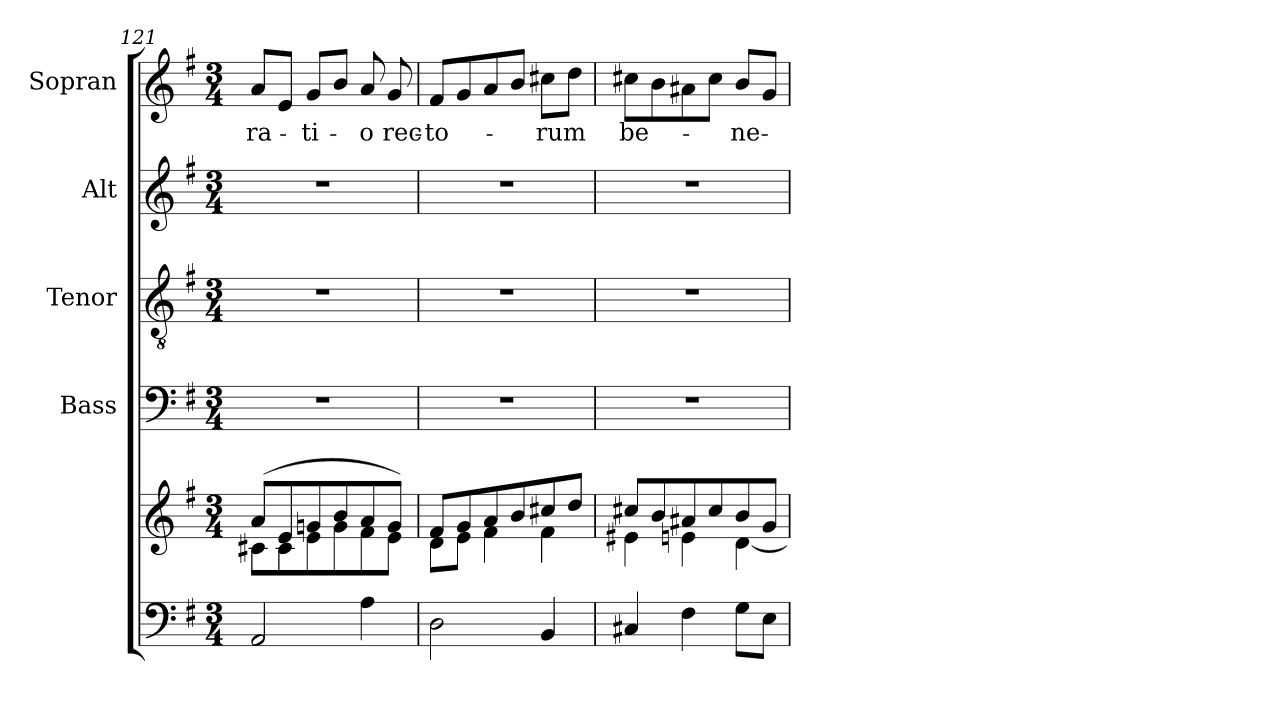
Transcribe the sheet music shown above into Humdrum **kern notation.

**kern	**kern	**kern	**kern	**kern	**kern	**text
*part5	*part5	*part4	*part3	*part2	*part1	*part1
*staff6	*staff5	*staff4	*staff3	*staff2	*staff1	*staff1
*	*	*I"Bass	*I"Tenor	*I"Alt	*I"Sopran	*
*	*	*I'B	*I'T	*I'A	*I'S	*
*clefF4	*clefG2	*clefF4	*clefGv2	*clefG2	*clefG2	*
*k[f#]	*k[f#]	*k[f#]	*k[f#]	*k[f#]	*k[f#]	*
*G:	*G:	*G:	*G:	*G:	*G:	*
*M3/4	*M3/4	*M3/4	*M3/4	*M3/4	*M3/4	*
=121	=121	=121	=121	=121	=121	=121
*	*^	*	*	*	*	*
!	!	!	!	!	!	!	!LO:LY:b
2AA/	(>8a/L	8c#X\L	2.r	2.r	2.r	8a/L	-ra-
.	8e/	8c#\	.	.	.	8e/J	.
!	!	!	!	!	!	!	!LO:LY:b
.	8gn/	8e\	.	.	.	8g/L	-ti-
.	8b/	8g\	.	.	.	8b/J	.
!	!	!	!	!	!	!	!LO:LY:b
4A\	8a/	8f#\	.	.	.	8a/	-o
!	!	!	!	!	!	!	!LO:LY:b
.	8g/J)	8e\J	.	.	.	8g/	rec-
=122	=122	=122	=122	=122	=122	=122	=122
!	!	!	!	!	!	!	!LO:LY:b
2D\	8f#/L	8d\L	2.r	2.r	2.r	8f#/L	-to-
.	8g/	8e\J	.	.	.	8g/	.
.	8a/	4f#\	.	.	.	8a/	.
.	8b/	.	.	.	.	8b/J	.
!	!	!	!	!	!	!	!LO:LY:b
4BB/	8cc#X/	4f#\	.	.	.	8cc#X\L	-rum
.	8dd/J	.	.	.	.	8dd\J	.
!!LO:LB:g=z
=123	=123	=123	=123	=123	=123	=123	=123
!	!	!	!	!	!	!	!LO:LY:b
4C#X/	8cc#X/L	4e#X\	2.r	2.r	2.r	8cc#X\L	be-
.	8b/	.	.	.	.	8b\	.
4F#\	8a#X/	4en\	.	.	.	8a#X\	.
.	8cc#/	.	.	.	.	8cc#\J	.
!	!	!	!	!	!	!	!LO:LY:b
8G\L	8b/	[<4d\	.	.	.	8b/L	-ne-
8E\J	8g/J	.	.	.	.	8g/J	.
*	*v	*v	*	*	*	*	*
=	=	=	=	=	=	=
*-	*-	*-	*-	*-	*-	*-
